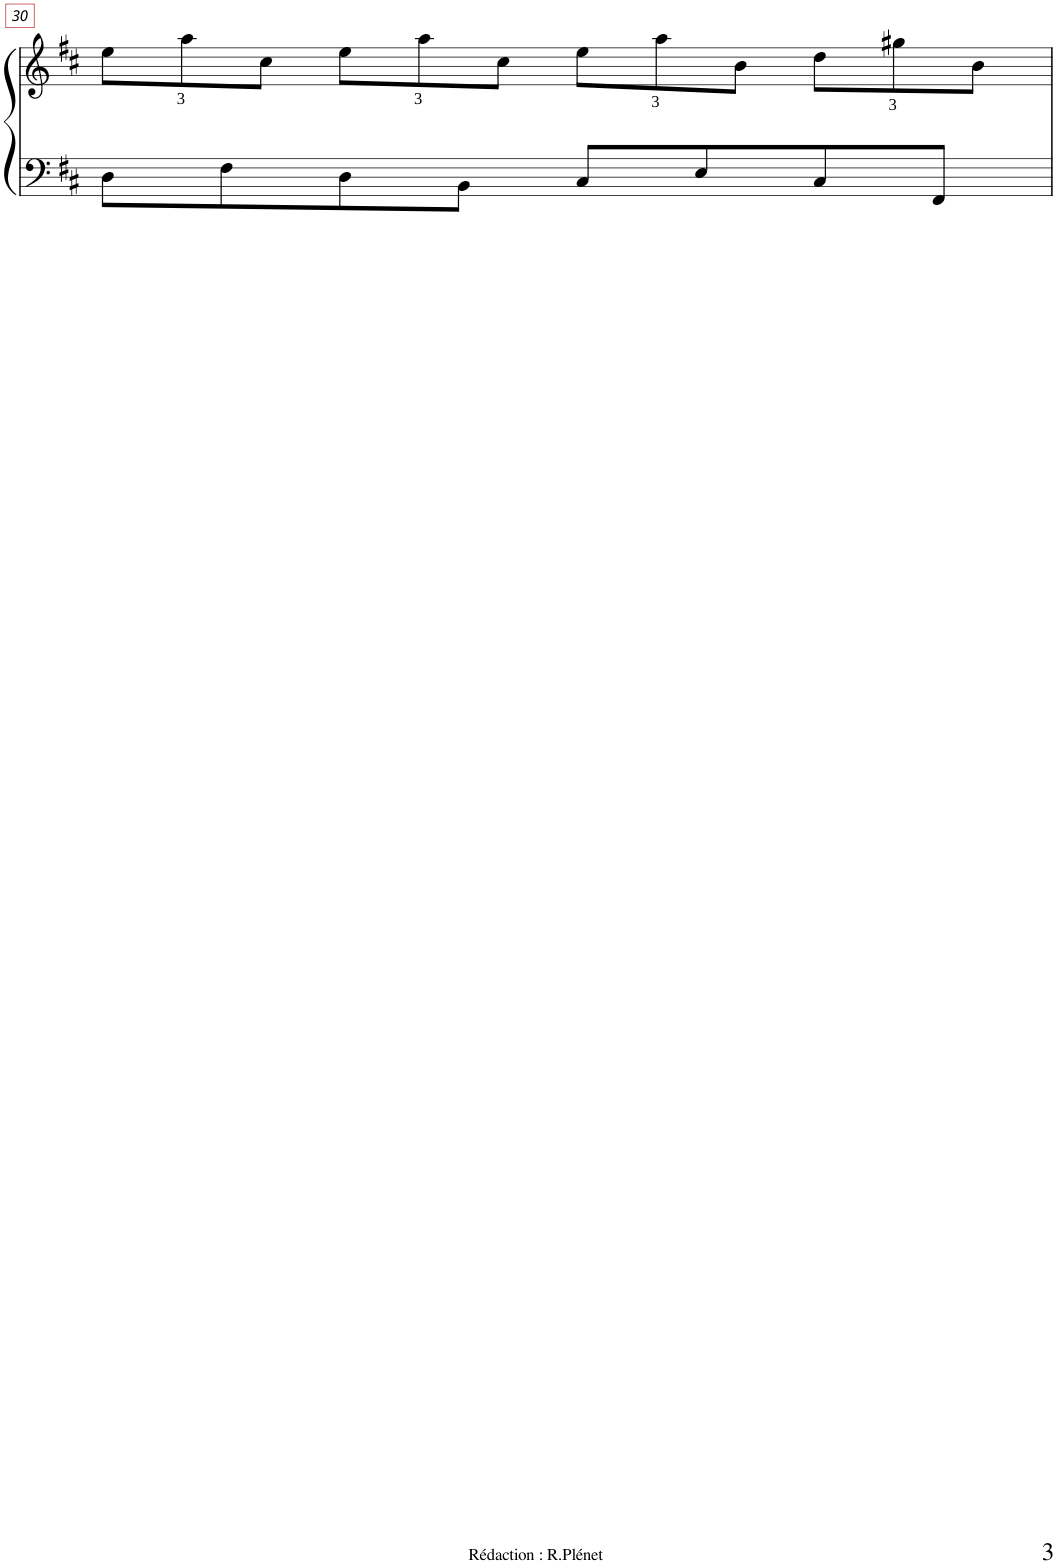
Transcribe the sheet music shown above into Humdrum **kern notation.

**kern	**kern
*part1	*part1
*staff2	*staff1
*I"Clavecin	*
!!LO:PB:g=z
*clefF4	*clefG2
*k[f#c#]	*k[f#c#]
*M2/2	*M2/2
*	*Xbrackettup
=30	=30
8D\L	12ee\L
.	12aa\
8F#\	.
.	12cc#\J
8D\	12ee\L
.	12aa\
8BB\J	.
.	12cc#\J
8C#/L	12ee\L
.	12aa\
8E/	.
.	12b\J
8C#/	12dd\L
.	12gg#X\
8FF#/J	.
.	12b\J
=	=
*-	*-
